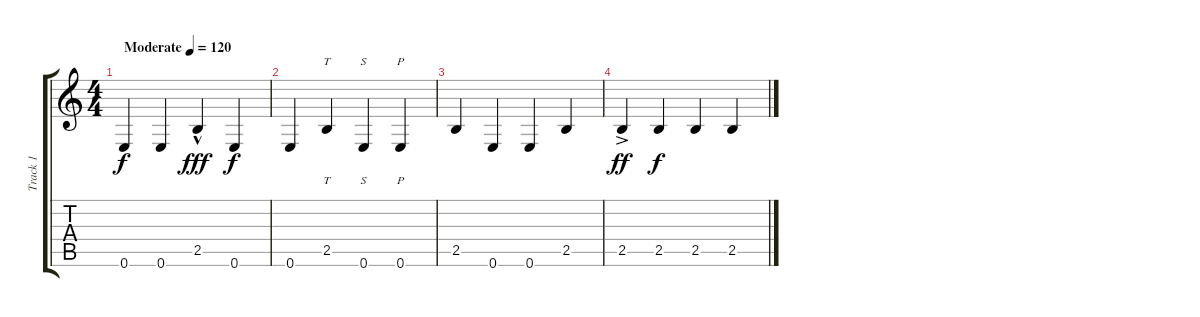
\track ("Track 1" "Track 1") {instrument acousticguitarsteel}
\staff {score tabs}
\tuning (E4 B3 G3 D3 A2 E2) {hide}
\ts (4 4)
\tempo (120 "Moderate")
\clef g2
\ks c
0.6.4{dy f instrument acousticguitarsteel} 0.6.4 2.5{hac}.4{dy fff} 0.6.4{dy f} |
0.6.4 2.5.4{tt} 0.6.4{s} 0.6.4{p} |
2.5.4 0.6.4 0.6.4 2.5.4 |
2.5{ac}.4{dy ff} 2.5.4{dy f} 2.5.4 2.5.4
